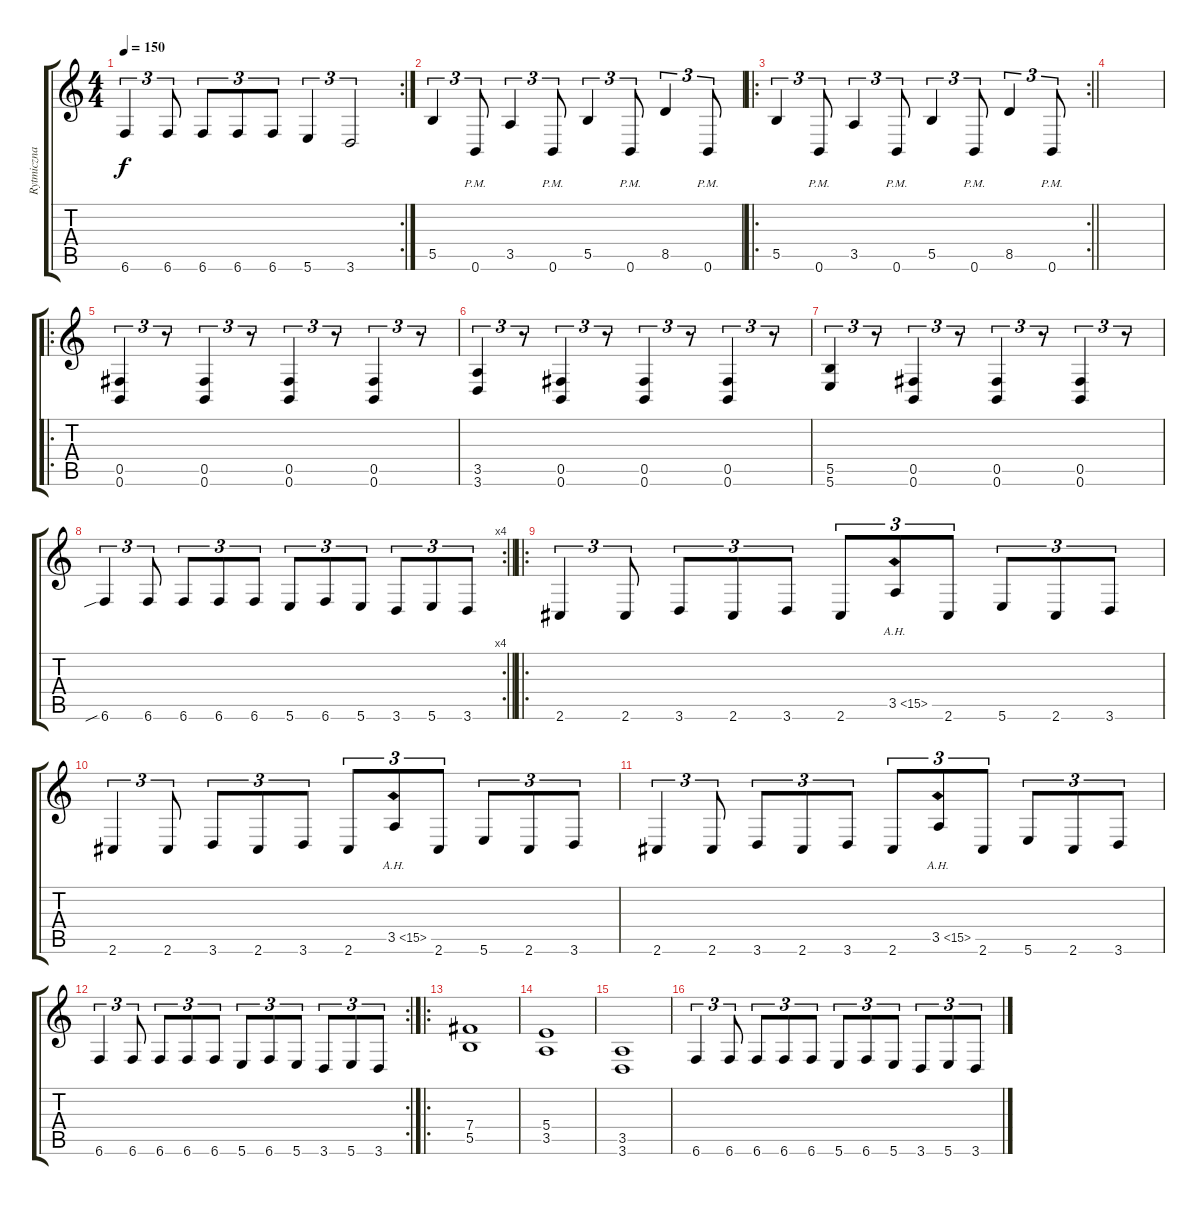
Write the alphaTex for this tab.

\track ("Rytmiczna 1" "Rytmiczna ") {instrument distortionguitar}
\staff {score tabs}
\tuning (Db4 Ab3 E3 B2 Gb2 B1) {hide}
\rc 2
\ts (4 4)
\tempo 150
\clef g2
\ks c
6.6.4{tu (3 2) dy f} 6.6.8{tu (3 2)} 6.6.8{tu (3 2)} 6.6.8{tu (3 2)} 6.6.8{tu (3 2)} 5.6.4{tu (3 2)} 3.6.2{tu (3 2)} |
5.5.4{tu (3 2)} 0.6{pm}.8{tu (3 2)} 3.5.4{tu (3 2)} 0.6{pm}.8{tu (3 2)} 5.5.4{tu (3 2)} 0.6{pm}.8{tu (3 2)} 8.5.4{tu (3 2)} 0.6{pm}.8{tu (3 2)} |
\ro
\rc 2
\barLineRight lightlight
5.5.4{tu (3 2)} 0.6{pm}.8{tu (3 2)} 3.5.4{tu (3 2)} 0.6{pm}.8{tu (3 2)} 5.5.4{tu (3 2)} 0.6{pm}.8{tu (3 2)} 8.5.4{tu (3 2)} 0.6{pm}.8{tu (3 2)} |
|
\ro
(0.5 0.6).4{tu (3 2)} r.8{tu (3 2)} (0.5 0.6).4{tu (3 2)} r.8{tu (3 2)} (0.5 0.6).4{tu (3 2)} r.8{tu (3 2)} (0.5 0.6).4{tu (3 2)} r.8{tu (3 2)} |
(3.5 3.6).4{tu (3 2)} r.8{tu (3 2)} (0.5 0.6).4{tu (3 2)} r.8{tu (3 2)} (0.5 0.6).4{tu (3 2)} r.8{tu (3 2)} (0.5 0.6).4{tu (3 2)} r.8{tu (3 2)} |
(5.5 5.6).4{tu (3 2)} r.8{tu (3 2)} (0.5 0.6).4{tu (3 2)} r.8{tu (3 2)} (0.5 0.6).4{tu (3 2)} r.8{tu (3 2)} (0.5 0.6).4{tu (3 2)} r.8{tu (3 2)} |
\rc 4
\barLineRight lightlight
6.6{sib}.4{tu (3 2)} 6.6.8{tu (3 2)} 6.6.8{tu (3 2)} 6.6.8{tu (3 2)} 6.6.8{tu (3 2)} 5.6.8{tu (3 2)} 6.6.8{tu (3 2)} 5.6.8{tu (3 2)} 3.6.8{tu (3 2)} 5.6.8{tu (3 2)} 3.6.8{tu (3 2)} |
\ro
2.6.4{tu (3 2)} 2.6.8{tu (3 2)} 3.6.8{tu (3 2)} 2.6.8{tu (3 2)} 3.6.8{tu (3 2)} 2.6.8{tu (3 2)} 3.5{ah 12}.8{tu (3 2)} 2.6.8{tu (3 2)} 5.6.8{tu (3 2)} 2.6.8{tu (3 2)} 3.6.8{tu (3 2)} |
2.6.4{tu (3 2)} 2.6.8{tu (3 2)} 3.6.8{tu (3 2)} 2.6.8{tu (3 2)} 3.6.8{tu (3 2)} 2.6.8{tu (3 2)} 3.5{ah 12}.8{tu (3 2)} 2.6.8{tu (3 2)} 5.6.8{tu (3 2)} 2.6.8{tu (3 2)} 3.6.8{tu (3 2)} |
2.6.4{tu (3 2)} 2.6.8{tu (3 2)} 3.6.8{tu (3 2)} 2.6.8{tu (3 2)} 3.6.8{tu (3 2)} 2.6.8{tu (3 2)} 3.5{ah 12}.8{tu (3 2)} 2.6.8{tu (3 2)} 5.6.8{tu (3 2)} 2.6.8{tu (3 2)} 3.6.8{tu (3 2)} |
\rc 2
6.6.4{tu (3 2)} 6.6.8{tu (3 2)} 6.6.8{tu (3 2)} 6.6.8{tu (3 2)} 6.6.8{tu (3 2)} 5.6.8{tu (3 2)} 6.6.8{tu (3 2)} 5.6.8{tu (3 2)} 3.6.8{tu (3 2)} 5.6.8{tu (3 2)} 3.6.8{tu (3 2)} |
\ro
(7.4 5.5).1 |
(5.4 3.5).1 |
(3.5 3.6).1 |
6.6.4{tu (3 2)} 6.6.8{tu (3 2)} 6.6.8{tu (3 2)} 6.6.8{tu (3 2)} 6.6.8{tu (3 2)} 5.6.8{tu (3 2)} 6.6.8{tu (3 2)} 5.6.8{tu (3 2)} 3.6.8{tu (3 2)} 5.6.8{tu (3 2)} 3.6.8{tu (3 2)}
